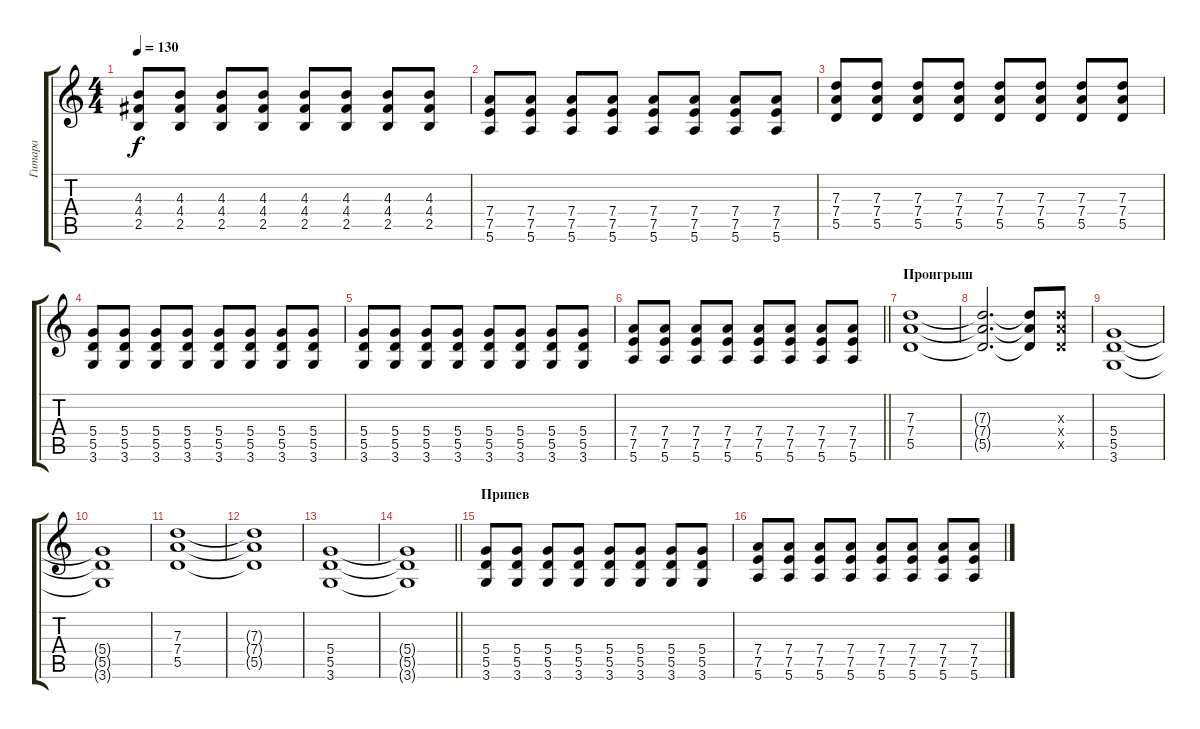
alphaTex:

\track ("Гитара" "Гитара") {instrument overdrivenguitar}
\staff {score tabs}
\tuning (E4 B3 G3 D3 A2 E2) {hide}
\ts (4 4)
\tempo 130
\clef g2
\ks c
(4.3 4.4 2.5).8{dy f} (4.3 4.4 2.5).8 (4.3 4.4 2.5).8 (4.3 4.4 2.5).8 (4.3 4.4 2.5).8 (4.3 4.4 2.5).8 (4.3 4.4 2.5).8 (4.3 4.4 2.5).8 |
(7.4 7.5 5.6).8 (7.4 7.5 5.6).8 (7.4 7.5 5.6).8 (7.4 7.5 5.6).8 (7.4 7.5 5.6).8 (7.4 7.5 5.6).8 (7.4 7.5 5.6).8 (7.4 7.5 5.6).8 |
(7.3 7.4 5.5).8 (7.3 7.4 5.5).8 (7.3 7.4 5.5).8 (7.3 7.4 5.5).8 (7.3 7.4 5.5).8 (7.3 7.4 5.5).8 (7.3 7.4 5.5).8 (7.3 7.4 5.5).8 |
(5.4 5.5 3.6).8 (5.4 5.5 3.6).8 (5.4 5.5 3.6).8 (5.4 5.5 3.6).8 (5.4 5.5 3.6).8 (5.4 5.5 3.6).8 (5.4 5.5 3.6).8 (5.4 5.5 3.6).8 |
(5.4 5.5 3.6).8 (5.4 5.5 3.6).8 (5.4 5.5 3.6).8 (5.4 5.5 3.6).8 (5.4 5.5 3.6).8 (5.4 5.5 3.6).8 (5.4 5.5 3.6).8 (5.4 5.5 3.6).8 |
\barLineRight lightlight
(7.4 7.5 5.6).8 (7.4 7.5 5.6).8 (7.4 7.5 5.6).8 (7.4 7.5 5.6).8 (7.4 7.5 5.6).8 (7.4 7.5 5.6).8 (7.4 7.5 5.6).8 (7.4 7.5 5.6).8 |
\section ("" "Проигрыш")
(7.3 7.4 5.5).1 |
(7.3{t} 7.4{t} 5.5{t}).2{d} (7.3{t} 7.4{t} 5.5{t}).8 (7.3{x} 7.4{x} 5.5{x}).8 |
(5.4 5.5 3.6).1 |
(5.4{t} 5.5{t} 3.6{t}).1 |
(7.3 7.4 5.5).1 |
(7.3{t} 7.4{t} 5.5{t}).1 |
(5.4 5.5 3.6).1 |
\barLineRight lightlight
(5.4{t} 5.5{t} 3.6{t}).1 |
\section ("" "Припев")
(5.4 5.5 3.6).8 (5.4 5.5 3.6).8 (5.4 5.5 3.6).8 (5.4 5.5 3.6).8 (5.4 5.5 3.6).8 (5.4 5.5 3.6).8 (5.4 5.5 3.6).8 (5.4 5.5 3.6).8 |
(7.4 7.5 5.6).8 (7.4 7.5 5.6).8 (7.4 7.5 5.6).8 (7.4 7.5 5.6).8 (7.4 7.5 5.6).8 (7.4 7.5 5.6).8 (7.4 7.5 5.6).8 (7.4 7.5 5.6).8
